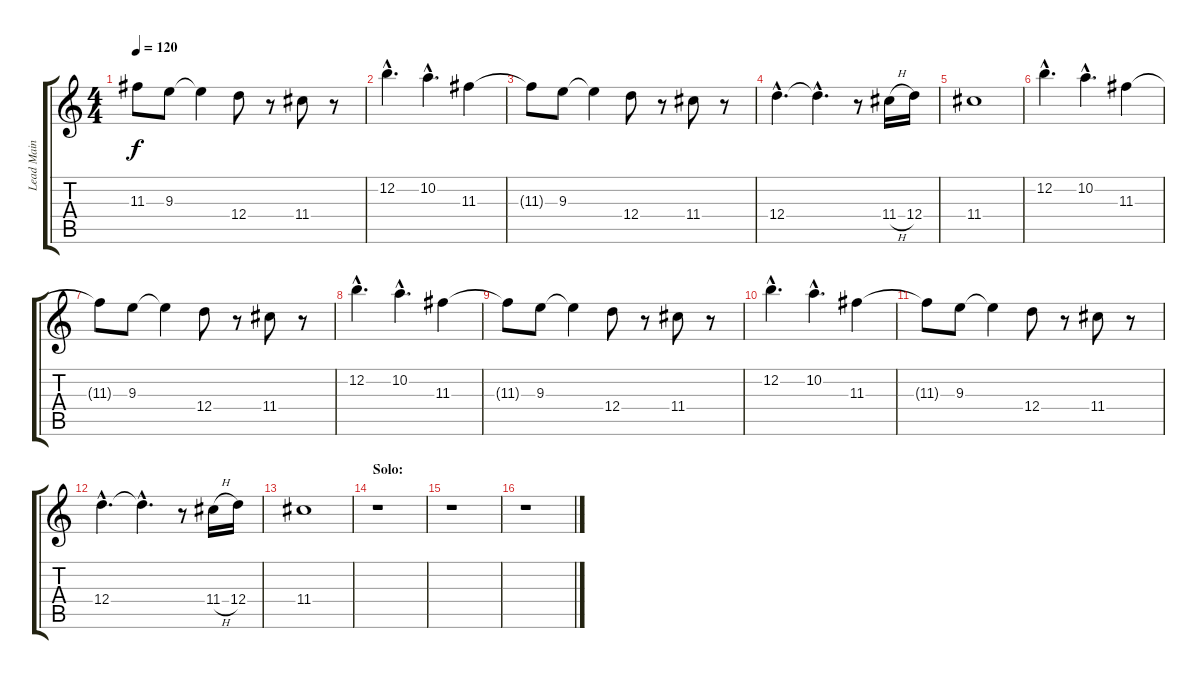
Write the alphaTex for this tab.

\track ("Lead Main" "Lead Main") {instrument distortionguitar}
\staff {score tabs}
\tuning (E4 B3 G3 D3 A2 E2) {hide}
\ts (4 4)
\tempo 120
\clef g2
\ks c
11.3{t}.8{dy f} 9.3.8 9.3{t}.4 12.4.8 r.8 11.4.8 r.8 |
12.2{hac}.4{d} 10.2{hac}.4{d} 11.3.4 |
11.3{t}.8 9.3.8 9.3{t}.4 12.4.8 r.8 11.4.8 r.8 |
12.4{hac}.4{d} 12.4{hac t}.4{d} r.8 11.4{h}.16 12.4.16 |
11.4.1 |
12.2{hac}.4{d} 10.2{hac}.4{d} 11.3.4 |
11.3{t}.8 9.3.8 9.3{t}.4 12.4.8 r.8 11.4.8 r.8 |
12.2{hac}.4{d} 10.2{hac}.4{d} 11.3.4 |
11.3{t}.8 9.3.8 9.3{t}.4 12.4.8 r.8 11.4.8 r.8 |
12.2{hac}.4{d} 10.2{hac}.4{d} 11.3.4 |
11.3{t}.8 9.3.8 9.3{t}.4 12.4.8 r.8 11.4.8 r.8 |
12.4{hac}.4{d} 12.4{hac t}.4{d} r.8 11.4{h}.16 12.4.16 |
11.4.1 |
\section ("" "Solo:")
r.1 |
r.1 |
r.1
